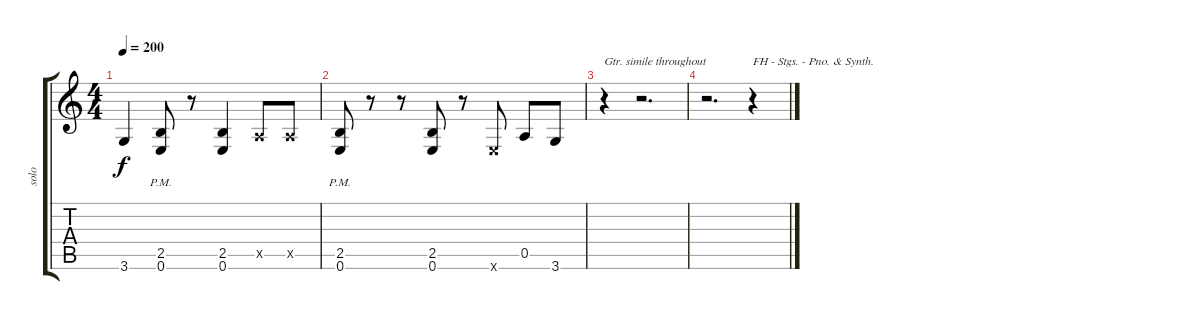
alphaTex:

\track ("solo" "solo") {instrument distortionguitar}
\staff {score tabs}
\tuning (E4 B3 G3 D3 A2 E2) {hide}
\ts (4 4)
\tempo 200
\clef g2
\ks c
3.6{t}.4{dy f} (2.5{pm} 0.6{pm}).8 r.8 (2.5 0.6).4 0.5{x}.8 0.5{x}.8 |
(2.5 0.6{pm}).8 r.8 r.8 (2.5 0.6).8 r.8 0.6{x}.8 0.5.8 3.6.8 |
r.4{txt "Gtr. simile throughout"} r.2{d} |
r.2{d} r.4{txt "FH - Stgs. - Pno. & Synth."}
